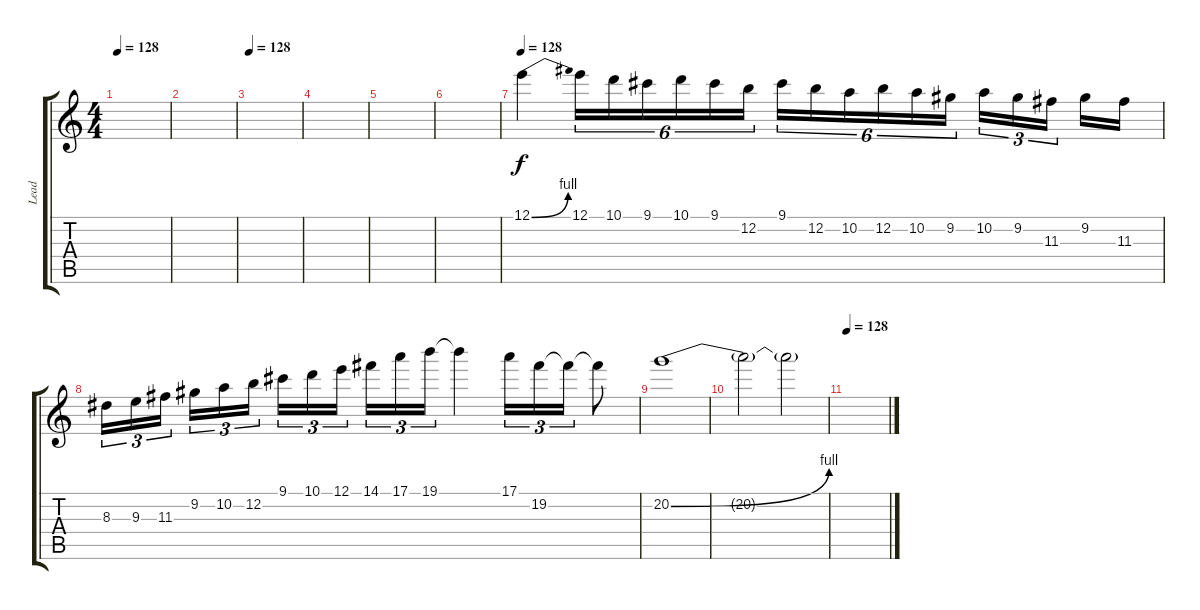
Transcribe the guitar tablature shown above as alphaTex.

\track ("Lead" "Lead") {instrument distortionguitar}
\staff {score tabs}
\tuning (E4 B3 G3 D3 A2 E2) {hide}
\ts (4 4)
\tempo 128
\clef g2
\ks c
|
|
\tempo 128
|
|
|
|
\tempo 128
12.1{be (bend 0 0 60 4)}.4 12.1.16{tu (6 4)} 10.1.16{tu (6 4)} 9.1.16{tu (6 4)} 10.1.16{tu (6 4)} 9.1.16{tu (6 4)} 12.2.16{tu (6 4)} 9.1.16{tu (6 4)} 12.2.16{tu (6 4)} 10.2.16{tu (6 4)} 12.2.16{tu (6 4)} 10.2.16{tu (6 4)} 9.2.16{tu (6 4)} 10.2.16{tu (3 2)} 9.2.16{tu (3 2)} 11.3.16{tu (3 2)} 9.2.16 11.3.16 |
8.3.16{tu (3 2)} 9.3.16{tu (3 2)} 11.3.16{tu (3 2)} 9.2.16{tu (3 2)} 10.2.16{tu (3 2)} 12.2.16{tu (3 2)} 9.1.16{tu (3 2)} 10.1.16{tu (3 2)} 12.1.16{tu (3 2)} 14.1.16{tu (3 2)} 17.1.16{tu (3 2)} 19.1.16{tu (3 2)} 19.1{t}.4 17.1.16{tu (3 2)} 19.2.16{tu (3 2)} 19.2{t}.16{tu (3 2)} 19.2{t}.8 |
20.2{be (bend 0 0 60 4)}.1 |
20.2{t}.2 20.2{t}.2 |
\tempo 128
